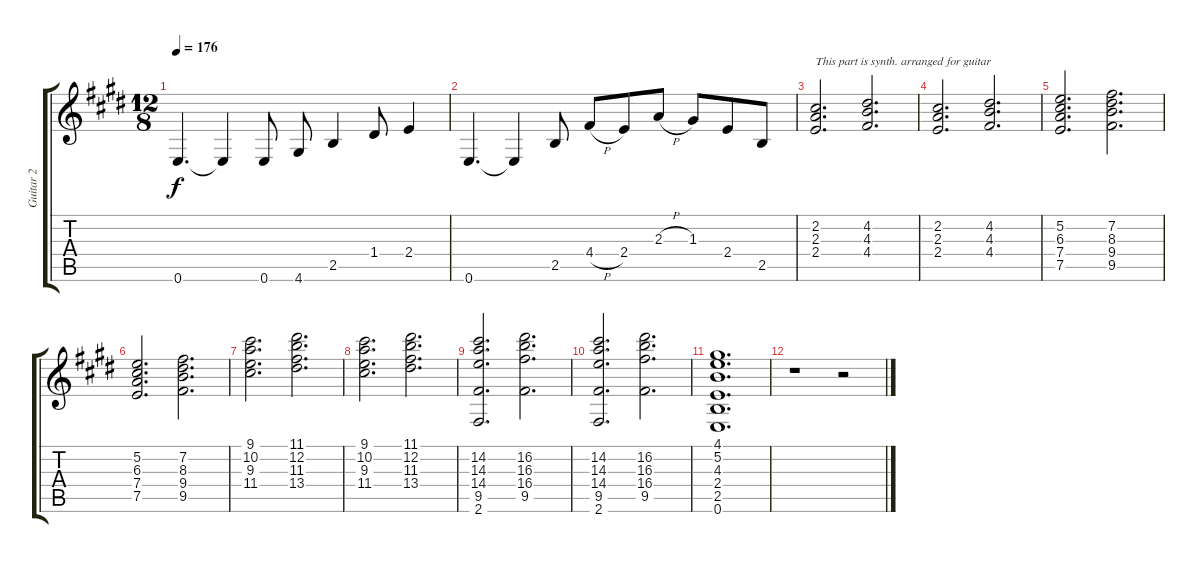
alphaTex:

\track ("Guitar 2" "Guitar 2") {mute instrument overdrivenguitar}
\staff {score tabs}
\tuning (E4 B3 G3 D3 A2 E2) {hide}
\ts (12 8)
\tempo 176
\clef g2
\ks e
0.6.4{d dy f} 0.6{t}.4 0.6.8 4.6.8 2.5.4 1.4.8 2.4.4 |
0.6.4{d} 0.6{t}.4 2.5.8 4.4{h}.8 2.4.8 2.3{h}.8 1.3.8 2.4.8 2.5.8 |
(2.2 2.3 2.4).2{d txt "This part is synth. arranged for guitar" volume 9 instrument stringensemble1} (4.2 4.3 4.4).2{d volume 9 instrument stringensemble1} |
(2.2 2.3 2.4).2{d volume 9 instrument stringensemble1} (4.2 4.3 4.4).2{d volume 9 instrument stringensemble1} |
(5.2 6.3 7.4 7.5).2{d volume 9 instrument stringensemble1} (7.2 8.3 9.4 9.5).2{d volume 9 instrument stringensemble1} |
(5.2 6.3 7.4 7.5).2{d volume 9 instrument stringensemble1} (7.2 8.3 9.4 9.5).2{d volume 9 instrument stringensemble1} |
(9.1 10.2 9.3 11.4).2{d volume 9 instrument stringensemble1} (11.1 12.2 11.3 13.4).2{d volume 9 instrument stringensemble1} |
(9.1 10.2 9.3 11.4).2{d volume 9 instrument stringensemble1} (11.1 12.2 11.3 13.4).2{d volume 9 instrument stringensemble1} |
(14.2 14.3 14.4 9.5 2.6).2{d volume 9 instrument stringensemble1} (16.2 16.3 16.4 9.5).2{d volume 9 instrument stringensemble1} |
(14.2 14.3 14.4 9.5 2.6).2{d volume 9 instrument stringensemble1} (16.2 16.3 16.4 9.5).2{d volume 9 instrument stringensemble1} |
(4.1 5.2 4.3 2.4 2.5 0.6).1{d volume 9 instrument stringensemble1} |
r.1 r.2
